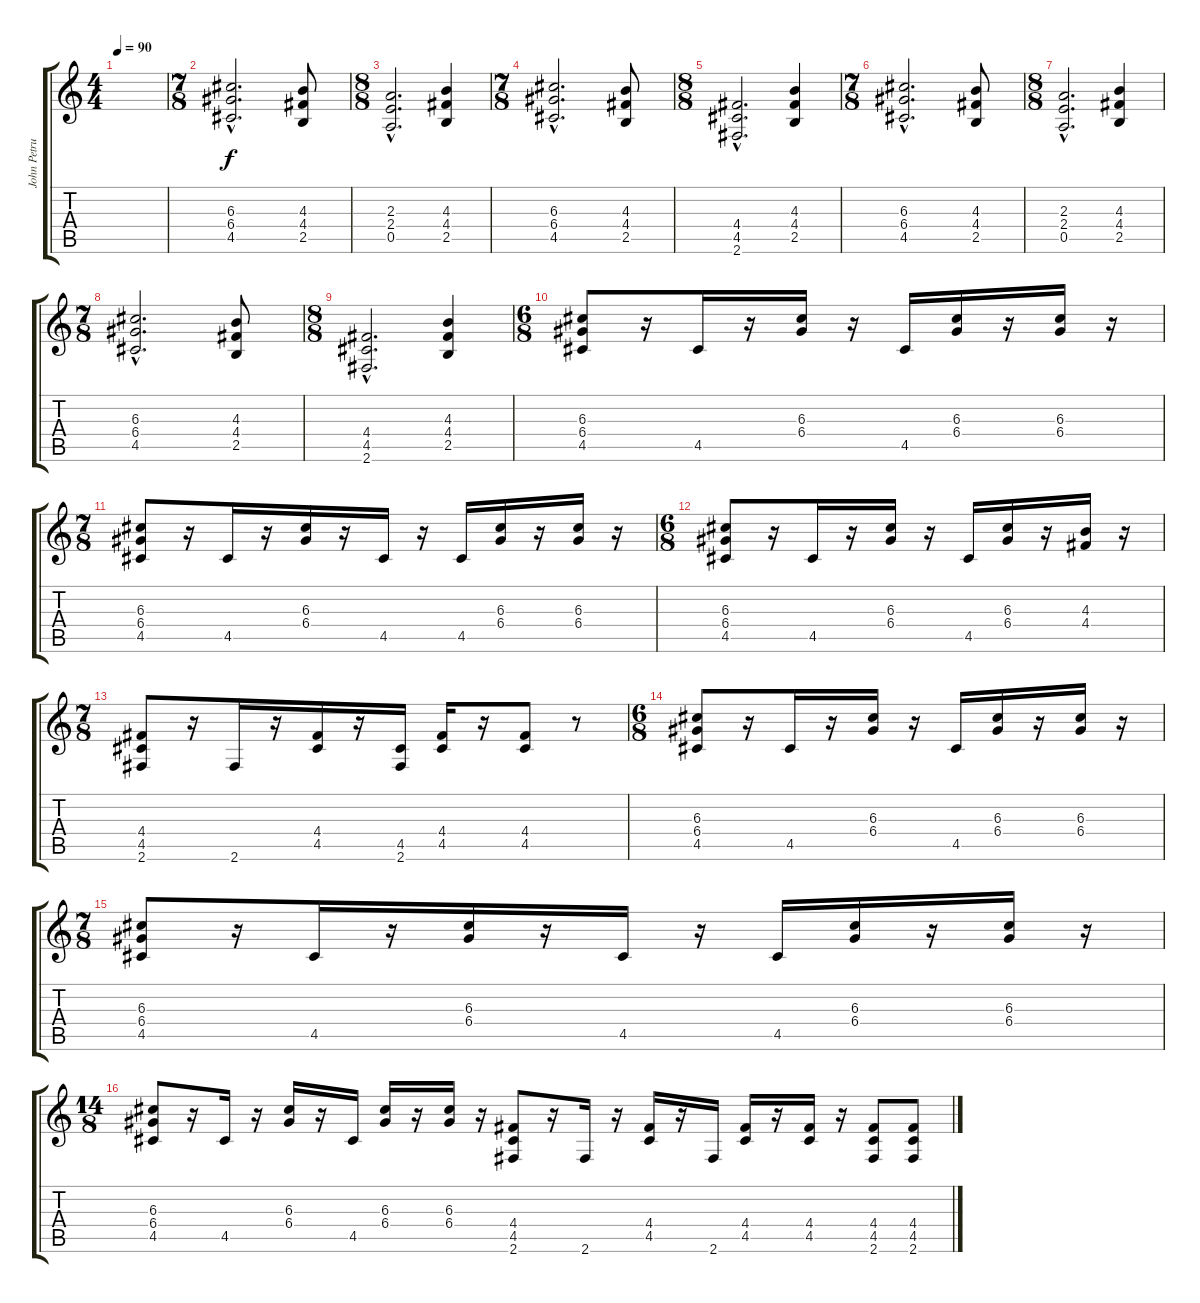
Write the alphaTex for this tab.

\track ("John Petrucci" "John Petru") {instrument distortionguitar}
\staff {score tabs}
\tuning (E4 B3 G3 D3 A2 E2) {hide}
\ts (4 4)
\tempo 90
\clef g2
\ks c
|
\ts (7 8)
(6.3{hac} 6.4{hac} 4.5{hac}).2{d} (4.3 4.4 2.5).8 |
\ts (8 8)
(2.3{hac} 2.4{hac} 0.5{hac}).2{d} (4.3 4.4 2.5).4 |
\ts (7 8)
(6.3{hac} 6.4{hac} 4.5{hac}).2{d} (4.3 4.4 2.5).8 |
\ts (8 8)
(4.4{hac} 4.5{hac} 2.6{hac}).2{d} (4.3 4.4 2.5).4 |
\ts (7 8)
(6.3{hac} 6.4{hac} 4.5{hac}).2{d} (4.3 4.4 2.5).8 |
\ts (8 8)
(2.3{hac} 2.4{hac} 0.5{hac}).2{d} (4.3 4.4 2.5).4 |
\ts (7 8)
(6.3{hac} 6.4{hac} 4.5{hac}).2{d} (4.3 4.4 2.5).8 |
\ts (8 8)
(4.4{hac} 4.5{hac} 2.6{hac}).2{d} (4.3 4.4 2.5).4 |
\ts (6 8)
(6.3 6.4 4.5).8 r.16 4.5.16 r.16 (6.3 6.4).16 r.16 4.5.16 (6.3 6.4).16 r.16 (6.3 6.4).16 r.16 |
\ts (7 8)
(6.3 6.4 4.5).8 r.16 4.5.16 r.16 (6.3 6.4).16 r.16 4.5.16 r.16 4.5.16 (6.3 6.4).16 r.16 (6.3 6.4).16 r.16 |
\ts (6 8)
(6.3 6.4 4.5).8 r.16 4.5.16 r.16 (6.3 6.4).16 r.16 4.5.16 (6.3 6.4).16 r.16 (4.3 4.4).16 r.16 |
\ts (7 8)
(4.4 4.5 2.6).8 r.16 2.6.16 r.16 (4.4 4.5).16 r.16 (4.5 2.6).16 (4.4 4.5).16 r.16 (4.4 4.5).8 r.8 |
\ts (6 8)
(6.3 6.4 4.5).8 r.16 4.5.16 r.16 (6.3 6.4).16 r.16 4.5.16 (6.3 6.4).16 r.16 (6.3 6.4).16 r.16 |
\ts (7 8)
(6.3 6.4 4.5).8 r.16 4.5.16 r.16 (6.3 6.4).16 r.16 4.5.16 r.16 4.5.16 (6.3 6.4).16 r.16 (6.3 6.4).16 r.16 |
\ts (14 8)
(6.3 6.4 4.5).8 r.16 4.5.16 r.16 (6.3 6.4).16 r.16 4.5.16 (6.3 6.4).16 r.16 (6.3 6.4).16 r.16 (4.4 4.5 2.6).8 r.16 2.6.16 r.16 (4.4 4.5).16 r.16 2.6.16 (4.4 4.5).16 r.16 (4.4 4.5).16 r.16 (4.4 4.5 2.6).8 (4.4 4.5 2.6).8
